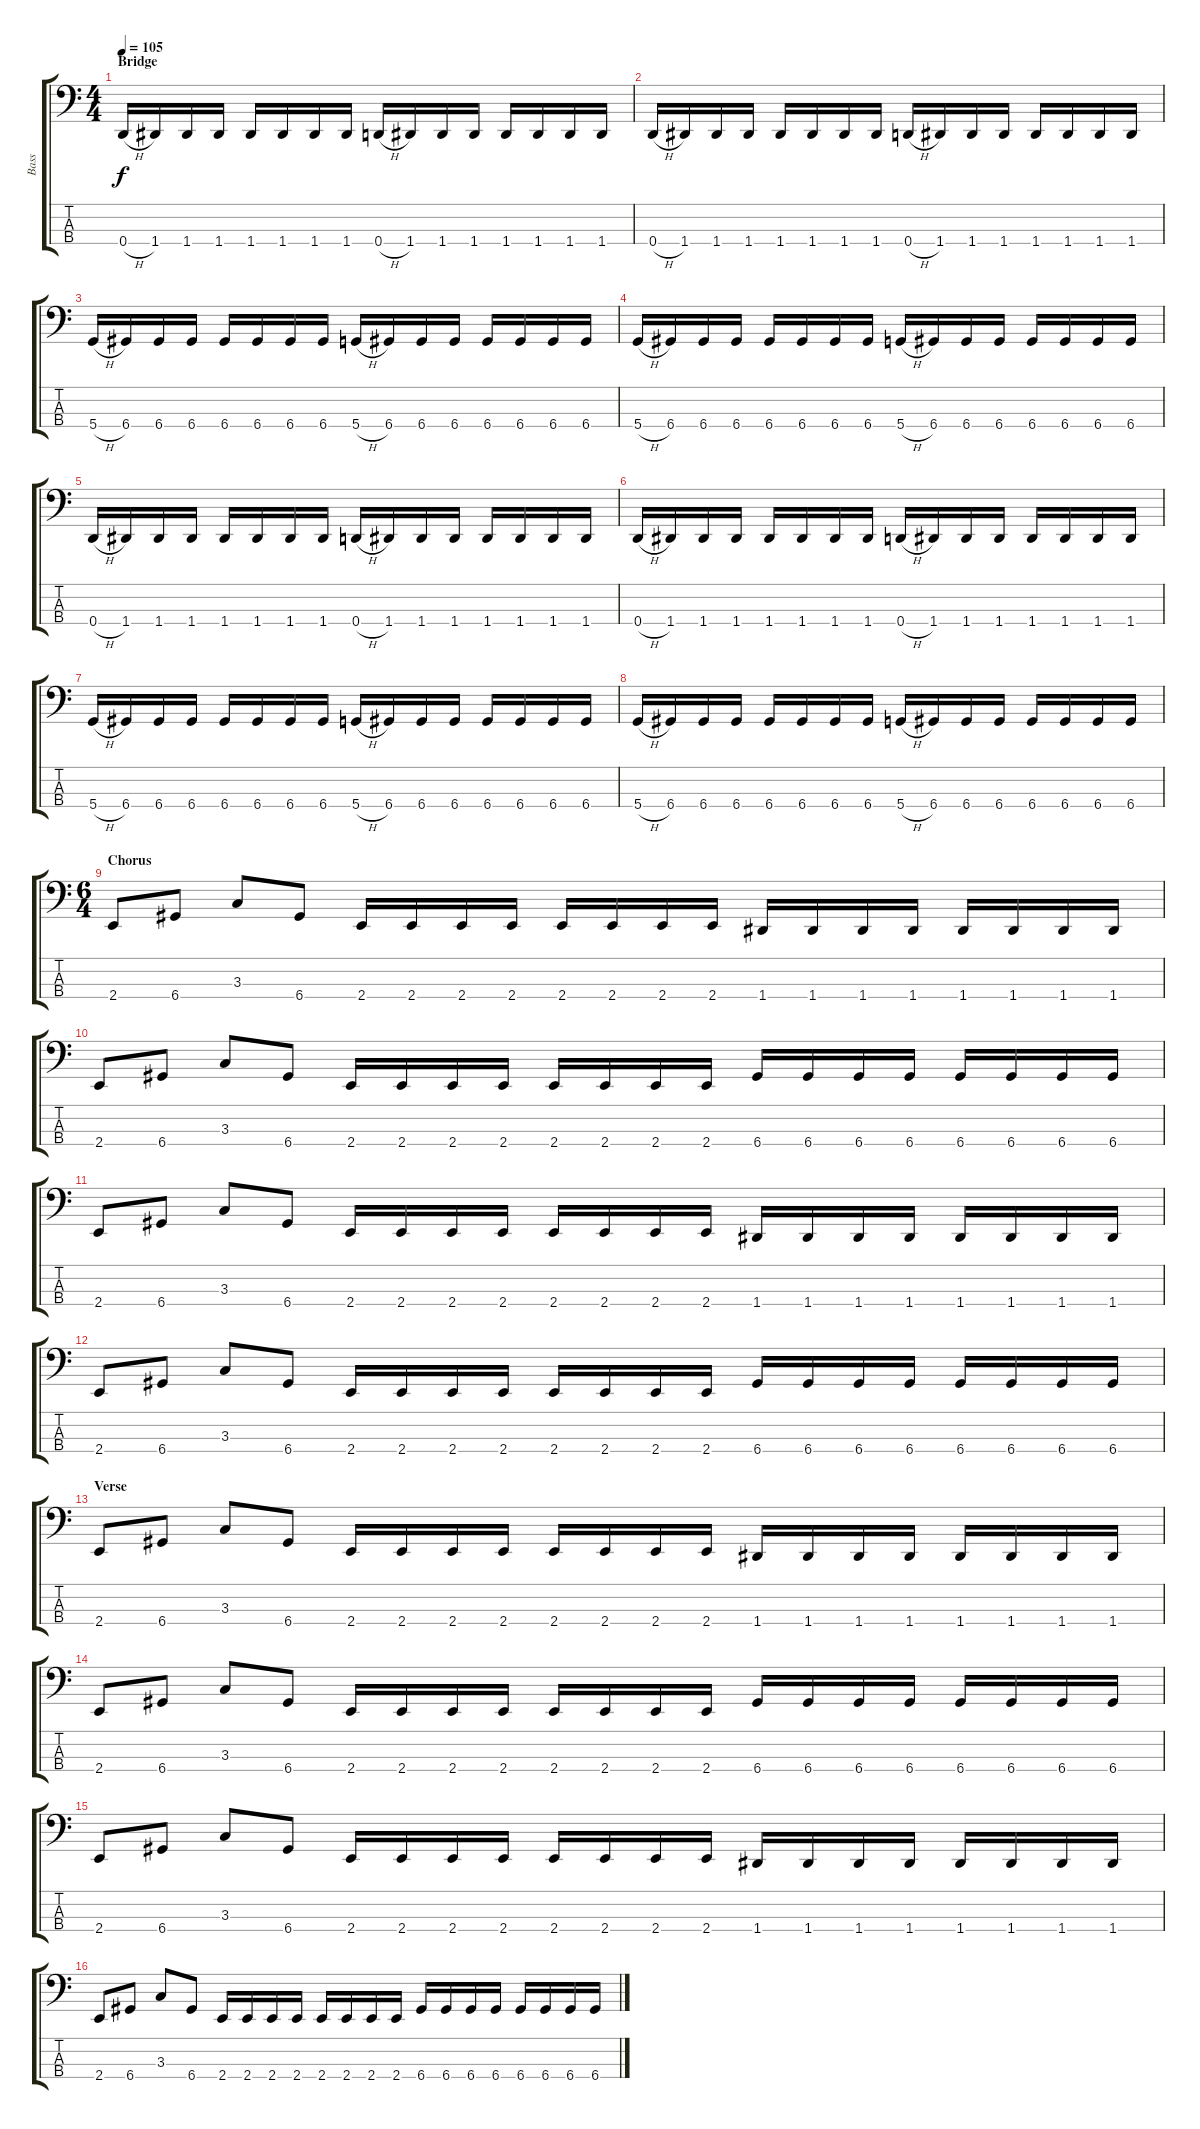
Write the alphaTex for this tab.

\track ("Bass" "Bass") {instrument electricbassfinger}
\staff {score tabs}
\tuning (G2 D2 A1 D1) {hide}
\ts (4 4)
\section ("" "Bridge")
\tempo 105
\clef f4
\ks c
0.4{h}.16{dy f} 1.4.16 1.4.16 1.4.16 1.4.16 1.4.16 1.4.16 1.4.16 0.4{h}.16 1.4.16 1.4.16 1.4.16 1.4.16 1.4.16 1.4.16 1.4.16 |
0.4{h}.16 1.4.16 1.4.16 1.4.16 1.4.16 1.4.16 1.4.16 1.4.16 0.4{h}.16 1.4.16 1.4.16 1.4.16 1.4.16 1.4.16 1.4.16 1.4.16 |
5.4{h}.16 6.4.16 6.4.16 6.4.16 6.4.16 6.4.16 6.4.16 6.4.16 5.4{h}.16 6.4.16 6.4.16 6.4.16 6.4.16 6.4.16 6.4.16 6.4.16 |
5.4{h}.16 6.4.16 6.4.16 6.4.16 6.4.16 6.4.16 6.4.16 6.4.16 5.4{h}.16 6.4.16 6.4.16 6.4.16 6.4.16 6.4.16 6.4.16 6.4.16 |
0.4{h}.16 1.4.16 1.4.16 1.4.16 1.4.16 1.4.16 1.4.16 1.4.16 0.4{h}.16 1.4.16 1.4.16 1.4.16 1.4.16 1.4.16 1.4.16 1.4.16 |
0.4{h}.16 1.4.16 1.4.16 1.4.16 1.4.16 1.4.16 1.4.16 1.4.16 0.4{h}.16 1.4.16 1.4.16 1.4.16 1.4.16 1.4.16 1.4.16 1.4.16 |
5.4{h}.16 6.4.16 6.4.16 6.4.16 6.4.16 6.4.16 6.4.16 6.4.16 5.4{h}.16 6.4.16 6.4.16 6.4.16 6.4.16 6.4.16 6.4.16 6.4.16 |
5.4{h}.16 6.4.16 6.4.16 6.4.16 6.4.16 6.4.16 6.4.16 6.4.16 5.4{h}.16 6.4.16 6.4.16 6.4.16 6.4.16 6.4.16 6.4.16 6.4.16 |
\ts (6 4)
\section ("" "Chorus")
2.4.8 6.4.8 3.3.8 6.4.8 2.4.16 2.4.16 2.4.16 2.4.16 2.4.16 2.4.16 2.4.16 2.4.16 1.4.16 1.4.16 1.4.16 1.4.16 1.4.16 1.4.16 1.4.16 1.4.16 |
2.4.8 6.4.8 3.3.8 6.4.8 2.4.16 2.4.16 2.4.16 2.4.16 2.4.16 2.4.16 2.4.16 2.4.16 6.4.16 6.4.16 6.4.16 6.4.16 6.4.16 6.4.16 6.4.16 6.4.16 |
2.4.8 6.4.8 3.3.8 6.4.8 2.4.16 2.4.16 2.4.16 2.4.16 2.4.16 2.4.16 2.4.16 2.4.16 1.4.16 1.4.16 1.4.16 1.4.16 1.4.16 1.4.16 1.4.16 1.4.16 |
2.4.8 6.4.8 3.3.8 6.4.8 2.4.16 2.4.16 2.4.16 2.4.16 2.4.16 2.4.16 2.4.16 2.4.16 6.4.16 6.4.16 6.4.16 6.4.16 6.4.16 6.4.16 6.4.16 6.4.16 |
\section ("" "Verse")
2.4.8 6.4.8 3.3.8 6.4.8 2.4.16 2.4.16 2.4.16 2.4.16 2.4.16 2.4.16 2.4.16 2.4.16 1.4.16 1.4.16 1.4.16 1.4.16 1.4.16 1.4.16 1.4.16 1.4.16 |
2.4.8 6.4.8 3.3.8 6.4.8 2.4.16 2.4.16 2.4.16 2.4.16 2.4.16 2.4.16 2.4.16 2.4.16 6.4.16 6.4.16 6.4.16 6.4.16 6.4.16 6.4.16 6.4.16 6.4.16 |
2.4.8 6.4.8 3.3.8 6.4.8 2.4.16 2.4.16 2.4.16 2.4.16 2.4.16 2.4.16 2.4.16 2.4.16 1.4.16 1.4.16 1.4.16 1.4.16 1.4.16 1.4.16 1.4.16 1.4.16 |
2.4.8 6.4.8 3.3.8 6.4.8 2.4.16 2.4.16 2.4.16 2.4.16 2.4.16 2.4.16 2.4.16 2.4.16 6.4.16 6.4.16 6.4.16 6.4.16 6.4.16 6.4.16 6.4.16 6.4.16
